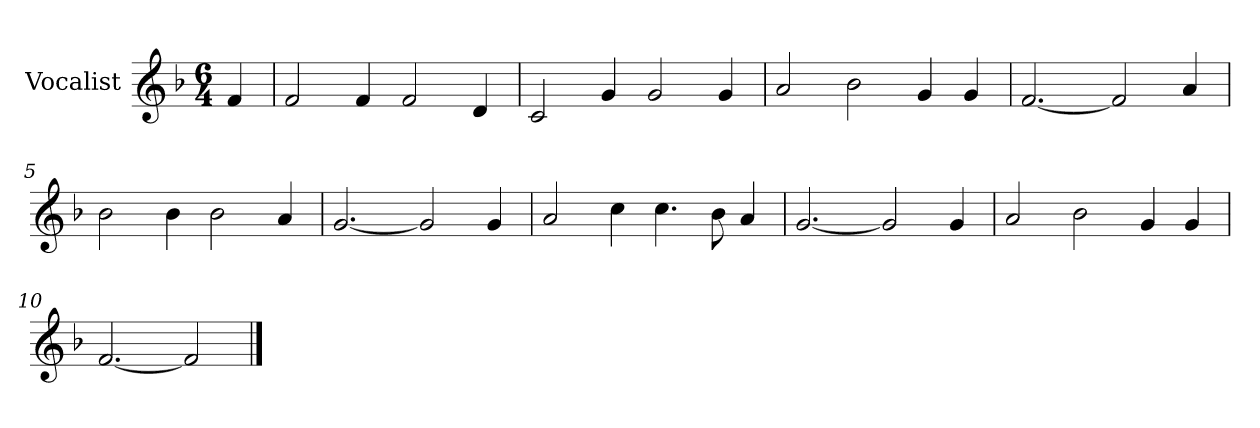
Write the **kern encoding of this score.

**kern
*part1
*staff1
*I"Vocalist
*k[b-]
*F:
*M6/4
=
4f
=1
2f
4f
2f
4d
=2
2c
4g
2g
4g
=3
2a
2b-
4g
4g
=4
[2.f
2f]
4a
=5
2b-
4b-
2b-
4a
=6
[2.g
2g]
4g
=7
2a
4cc
4.cc
8b-
4a
=8
[2.g
2g]
4g
=9
2a
2b-
4g
4g
=10
[2.f
2f]
==
*-
